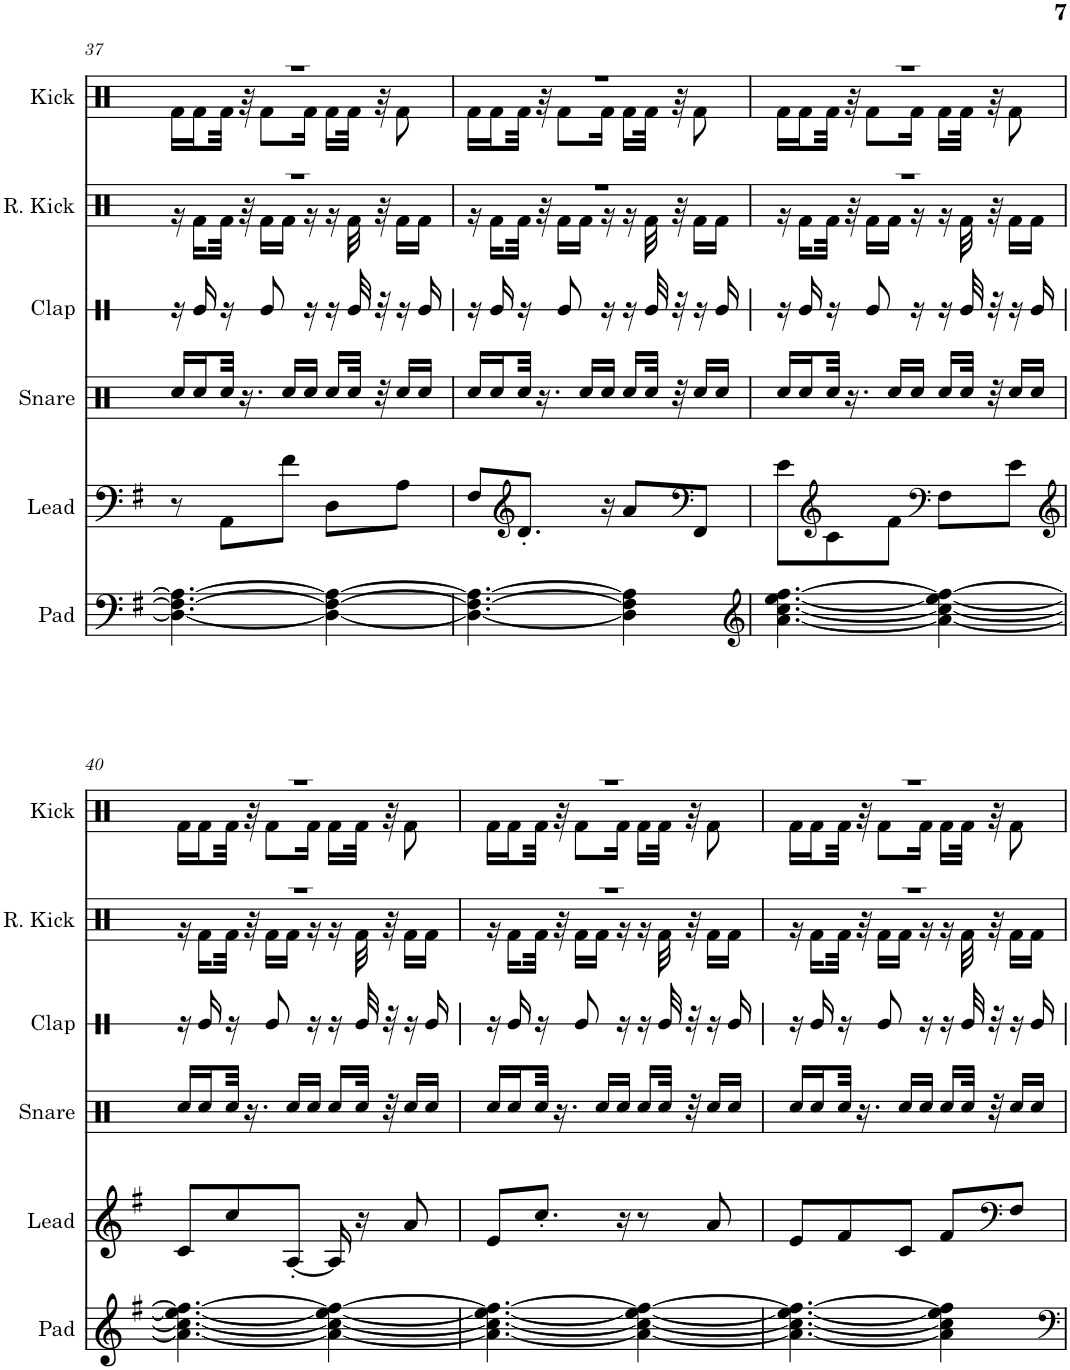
**kern	**kern	**kern	**kern	**kern	**kern
*part6	*part5	*part4	*part3	*part2	*part1
*staff6	*staff5	*staff4	*staff3	*staff2	*staff1
*I"Pad	*I"Lead	*I"Snare	*I"Clap	*I"Reverb Kick	*I"Kick
*I'Pad	*I'Lead	*I'Snare	*I'Clap	*I'R. Kick	*I'Kick
!!LO:PB:g=z
*clefF4	*clefF4	*clefX	*clefX	*clefX	*clefX
*k[f#]	*k[f#]	*k[f#]	*k[f#]	*k[f#]	*k[f#]
*M5/8	*M5/8	*M5/8	*M5/8	*M5/8	*M5/8
=37	=37	=37	=37	=37	=37
*	*	*	*	*^	*^
4.D\_ 4.F#\_ 4.A\_	8r	16Rcc/LL	16r	8%5r	16r	8%5r	16Rf\LL
.	.	16Rcc/	16Re/	.	16Rf\LL	.	16Rf\
.	8AA\L	32Rcc/JJk	16r	.	32Rf\JJk	.	32Rf\JJk
.	.	16.r	.	.	32r	.	32r
.	.	.	8Re/	.	16Rf\LL	.	8Rf\L
.	8f#\J	16Rcc/LL	.	.	16Rf\JJ	.	.
.	.	16Rcc/JJ	16r	.	16r	.	16Rf\Jk
4D\_ 4F#\_ 4A\_	8D\L	16Rcc/LL	16r	.	16r	.	16Rf\LL
.	.	32Rcc/JJk	32Re/	.	32Rf\	.	32Rf\JJk
.	.	32r	32r	.	32r	.	32r
.	8A\J	16Rcc/LL	16r	.	16Rf\LL	.	8Rf\
.	.	16Rcc/JJ	16Re/	.	16Rf\JJ	.	.
=38	=38	=38	=38	=38	=38	=38	=38
4.D\_ 4.F#\_ 4.A\_	8F#/L	16Rcc/LL	16r	8%5r	16r	8%5r	16Rf\LL
.	.	16Rcc/	16Re/	.	16Rf\LL	.	16Rf\
*	*clefG2	*	*	*	*	*	*
.	8.d'/J	32Rcc/JJk	16r	.	32Rf\JJk	.	32Rf\JJk
.	.	16.r	.	.	32r	.	32r
.	.	.	8Re/	.	16Rf\LL	.	8Rf\L
.	.	16Rcc/LL	.	.	16Rf\JJ	.	.
.	16r	16Rcc/JJ	16r	.	16r	.	16Rf\Jk
4D\] 4F#\] 4A\]	8a/L	16Rcc/LL	16r	.	16r	.	16Rf\LL
.	.	32Rcc/JJk	32Re/	.	32Rf\	.	32Rf\JJk
.	.	32r	32r	.	32r	.	32r
*	*clefF4	*	*	*	*	*	*
.	8FF#/J	16Rcc/LL	16r	.	16Rf\LL	.	8Rf\
.	.	16Rcc/JJ	16Re/	.	16Rf\JJ	.	.
=39	=39	=39	=39	=39	=39	=39	=39
*clefG2	*	*	*	*	*	*	*
[4.a\ [4.cc\ [4.ee\ [4.ff#\	8e\L	16Rcc/LL	16r	8%5r	16r	8%5r	16Rf\LL
.	.	16Rcc/	16Re/	.	16Rf\LL	.	16Rf\
*	*clefG2	*	*	*	*	*	*
.	8c\	32Rcc/JJk	16r	.	32Rf\JJk	.	32Rf\JJk
.	.	16.r	.	.	32r	.	32r
.	.	.	8Re/	.	16Rf\LL	.	8Rf\L
.	8f#\J	16Rcc/LL	.	.	16Rf\JJ	.	.
.	.	16Rcc/JJ	16r	.	16r	.	16Rf\Jk
*	*clefF4	*	*	*	*	*	*
4a\_ 4cc\_ 4ee\_ 4ff#\_	8F#\L	16Rcc/LL	16r	.	16r	.	16Rf\LL
.	.	32Rcc/JJk	32Re/	.	32Rf\	.	32Rf\JJk
.	.	32r	32r	.	32r	.	32r
.	8e\J	16Rcc/LL	16r	.	16Rf\LL	.	8Rf\
.	.	16Rcc/JJ	16Re/	.	16Rf\JJ	.	.
!!LO:LB:g=z	!!
=40	=40	=40	=40	=40	=40	=40	=40
*	*clefG2	*	*	*	*	*	*
4.a\_ 4.cc\_ 4.ee\_ 4.ff#\_	8c/L	16Rcc/LL	16r	8%5r	16r	8%5r	16Rf\LL
.	.	16Rcc/	16Re/	.	16Rf\LL	.	16Rf\
.	8cc/	32Rcc/JJk	16r	.	32Rf\JJk	.	32Rf\JJk
.	.	16.r	.	.	32r	.	32r
.	.	.	8Re/	.	16Rf\LL	.	8Rf\L
.	[8A'/J	16Rcc/LL	.	.	16Rf\JJ	.	.
.	.	16Rcc/JJ	16r	.	16r	.	16Rf\Jk
4a\_ 4cc\_ 4ee\_ 4ff#\_	16A/]	16Rcc/LL	16r	.	16r	.	16Rf\LL
.	16r	32Rcc/JJk	32Re/	.	32Rf\	.	32Rf\JJk
.	.	32r	32r	.	32r	.	32r
.	8a/	16Rcc/LL	16r	.	16Rf\LL	.	8Rf\
.	.	16Rcc/JJ	16Re/	.	16Rf\JJ	.	.
=41	=41	=41	=41	=41	=41	=41	=41
4.a\_ 4.cc\_ 4.ee\_ 4.ff#\_	8e/L	16Rcc/LL	16r	8%5r	16r	8%5r	16Rf\LL
.	.	16Rcc/	16Re/	.	16Rf\LL	.	16Rf\
.	8.cc'/J	32Rcc/JJk	16r	.	32Rf\JJk	.	32Rf\JJk
.	.	16.r	.	.	32r	.	32r
.	.	.	8Re/	.	16Rf\LL	.	8Rf\L
.	.	16Rcc/LL	.	.	16Rf\JJ	.	.
.	16r	16Rcc/JJ	16r	.	16r	.	16Rf\Jk
4a\_ 4cc\_ 4ee\_ 4ff#\_	8r	16Rcc/LL	16r	.	16r	.	16Rf\LL
.	.	32Rcc/JJk	32Re/	.	32Rf\	.	32Rf\JJk
.	.	32r	32r	.	32r	.	32r
.	8a/	16Rcc/LL	16r	.	16Rf\LL	.	8Rf\
.	.	16Rcc/JJ	16Re/	.	16Rf\JJ	.	.
=42	=42	=42	=42	=42	=42	=42	=42
4.a\_ 4.cc\_ 4.ee\_ 4.ff#\_	8e/L	16Rcc/LL	16r	8%5r	16r	8%5r	16Rf\LL
.	.	16Rcc/	16Re/	.	16Rf\LL	.	16Rf\
.	8f#/	32Rcc/JJk	16r	.	32Rf\JJk	.	32Rf\JJk
.	.	16.r	.	.	32r	.	32r
.	.	.	8Re/	.	16Rf\LL	.	8Rf\L
.	8c/J	16Rcc/LL	.	.	16Rf\JJ	.	.
.	.	16Rcc/JJ	16r	.	16r	.	16Rf\Jk
4a\] 4cc\] 4ee\] 4ff#\]	8f#/L	16Rcc/LL	16r	.	16r	.	16Rf\LL
.	.	32Rcc/JJk	32Re/	.	32Rf\	.	32Rf\JJk
.	.	32r	32r	.	32r	.	32r
*	*clefF4	*	*	*	*	*	*
.	8F#/J	16Rcc/LL	16r	.	16Rf\LL	.	8Rf\
.	.	16Rcc/JJ	16Re/	.	16Rf\JJ	.	.
*	*	*	*	*v	*v	*	*
*	*	*	*	*	*v	*v
=	=	=	=	=	=
*-	*-	*-	*-	*-	*-
